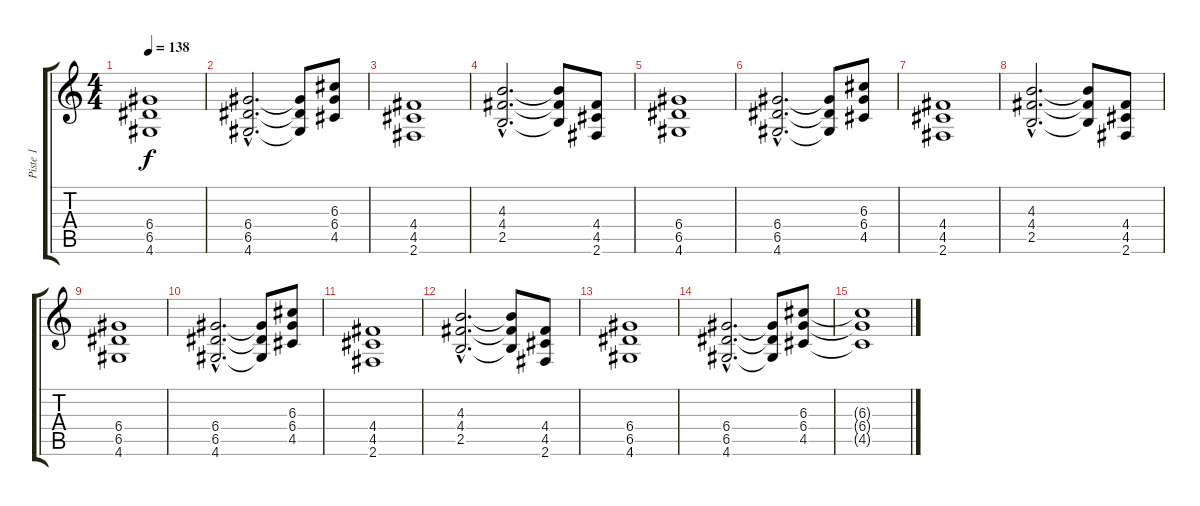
\track ("Piste 1" "Piste 1") {instrument overdrivenguitar}
\staff {score tabs}
\tuning (E4 B3 G3 D3 A2 E2) {hide}
\ts (4 4)
\tempo 138
\clef g2
\ks c
(6.4 6.5 4.6).1{dy f} |
(6.4{hac} 6.5{hac} 4.6{hac}).2{d} (6.4{t} 6.5{t} 4.6{t}).8 (6.3 6.4 4.5).8 |
(4.4 4.5 2.6).1 |
(4.3{hac} 4.4{hac} 2.5{hac}).2{d} (4.3{t} 4.4{t} 2.5{t}).8 (4.4 4.5 2.6).8 |
(6.4 6.5 4.6).1 |
(6.4{hac} 6.5{hac} 4.6{hac}).2{d} (6.4{t} 6.5{t} 4.6{t}).8 (6.3 6.4 4.5).8 |
(4.4 4.5 2.6).1 |
(4.3{hac} 4.4{hac} 2.5{hac}).2{d} (4.3{t} 4.4{t} 2.5{t}).8 (4.4 4.5 2.6).8 |
(6.4 6.5 4.6).1 |
(6.4{hac} 6.5{hac} 4.6{hac}).2{d} (6.4{t} 6.5{t} 4.6{t}).8 (6.3 6.4 4.5).8 |
(4.4 4.5 2.6).1 |
(4.3{hac} 4.4{hac} 2.5{hac}).2{d} (4.3{t} 4.4{t} 2.5{t}).8 (4.4 4.5 2.6).8 |
(6.4 6.5 4.6).1 |
(6.4{hac} 6.5{hac} 4.6{hac}).2{d} (6.4{t} 6.5{t} 4.6{t}).8 (6.3 6.4 4.5).8 |
(6.3{t} 6.4{t} 4.5{t}).1
